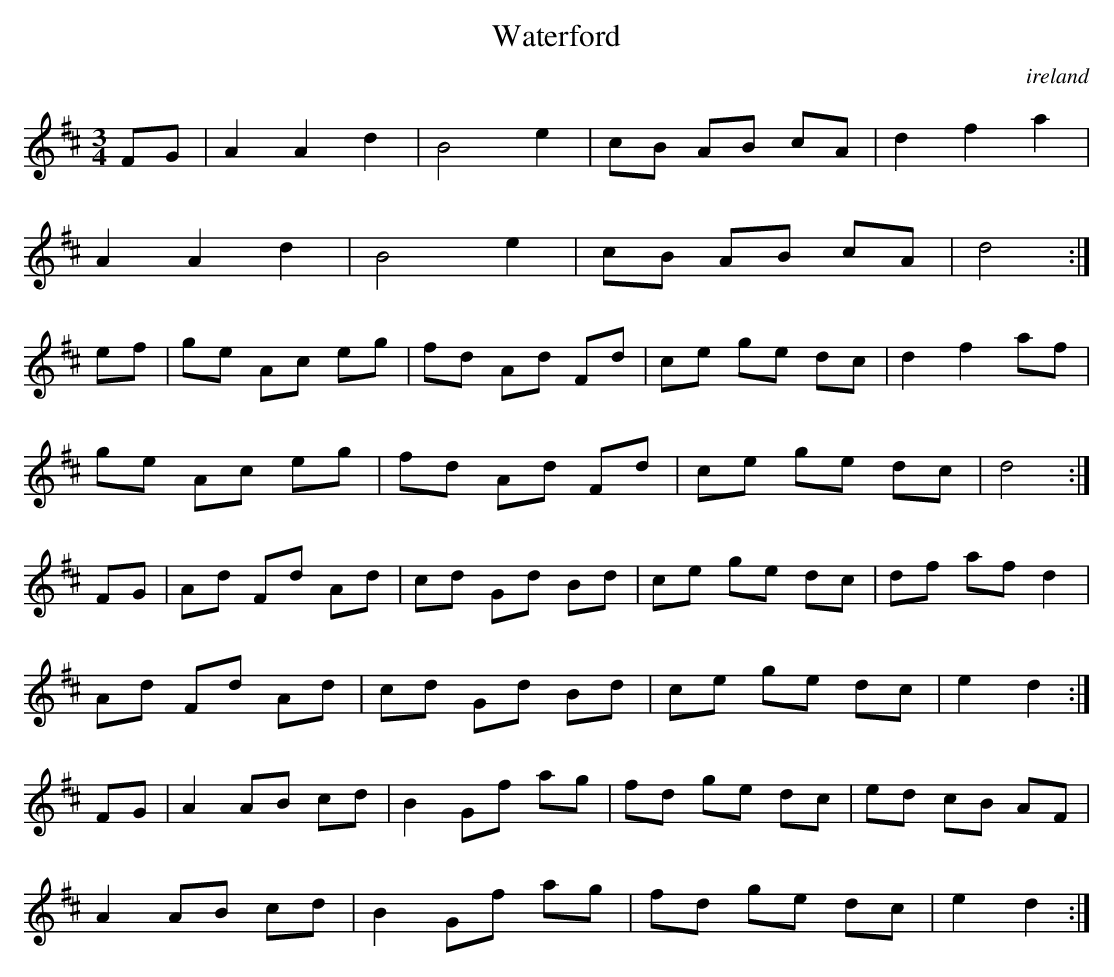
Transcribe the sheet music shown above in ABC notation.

X:1
T:Waterford
O:ireland
M:3/4
L:1/8
K:D Major
FG|A2 A2 d2|B4 e2|cB AB cA|d2 f2 a2|!
A2 A2 d2|B4 e2|cB AB cA|d4:|!
ef|ge Ac eg|fd Ad Fd|ce ge dc|d2 f2 af|!
ge Ac eg|fd Ad Fd|ce ge dc|d4:|!
FG|Ad Fd Ad|cd Gd Bd|ce ge dc|df af d2|!
Ad Fd Ad|cd Gd Bd|ce ge dc|e2 d2:|!
FG|A2 AB cd|B2 Gf ag|fd ge dc|ed cB AF|!
A2 AB cd|B2 Gf ag|fd ge dc|e2 d2:|!
